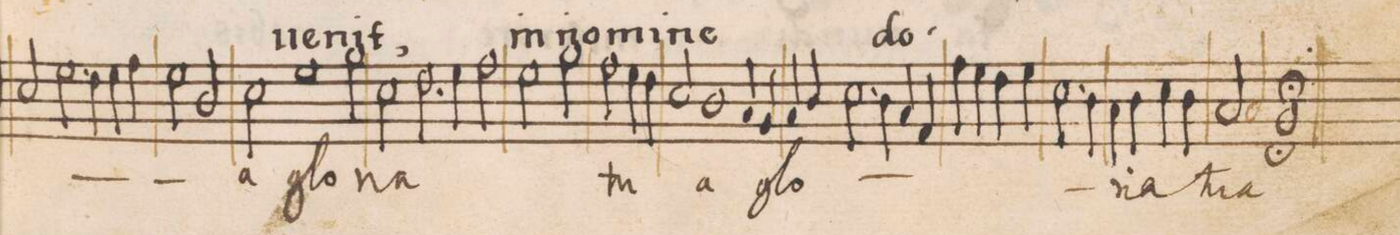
**kern	**text
*I"ALTVS	*
*clefC3	*
*k[b-]	*
*met(C|)	*
*M2/1	*
2d/	.
2.f\	.
4e\	.
4f\	.
4g\	.
=33-	=33-
2f\	.
2c/	.
2d\	-a
1f\	glo-
=34-	=34-
2a\	.
2d\	-ri-
2.e\	-a
=35-	=35-
4f\	.
2g\	.
2f\	.
2a\	.
=36-	=36-
2g\	tu-
4f\	.
4e\	.
2d/	.
2c\	-a
=37-	=37-
4B-/	glo-
4A/	.
4B-/	.
4c/	.
2.d\	.
4c\	.
=38-	=38-
4B-/	.
4G/	.
4g\	.
4f\	.
4e\	.
4f\	.
2.d\	.
=39-	=39-
4c\	.
4B-\	-ri-
4c\	-a
4d\	.
4c\	.
4B-/	tu-
4B-/	-a
=40-	=40-
0Al;;	.
=41||	=41||
*M3/1	*
*met(C|3)	*
*-	*-
